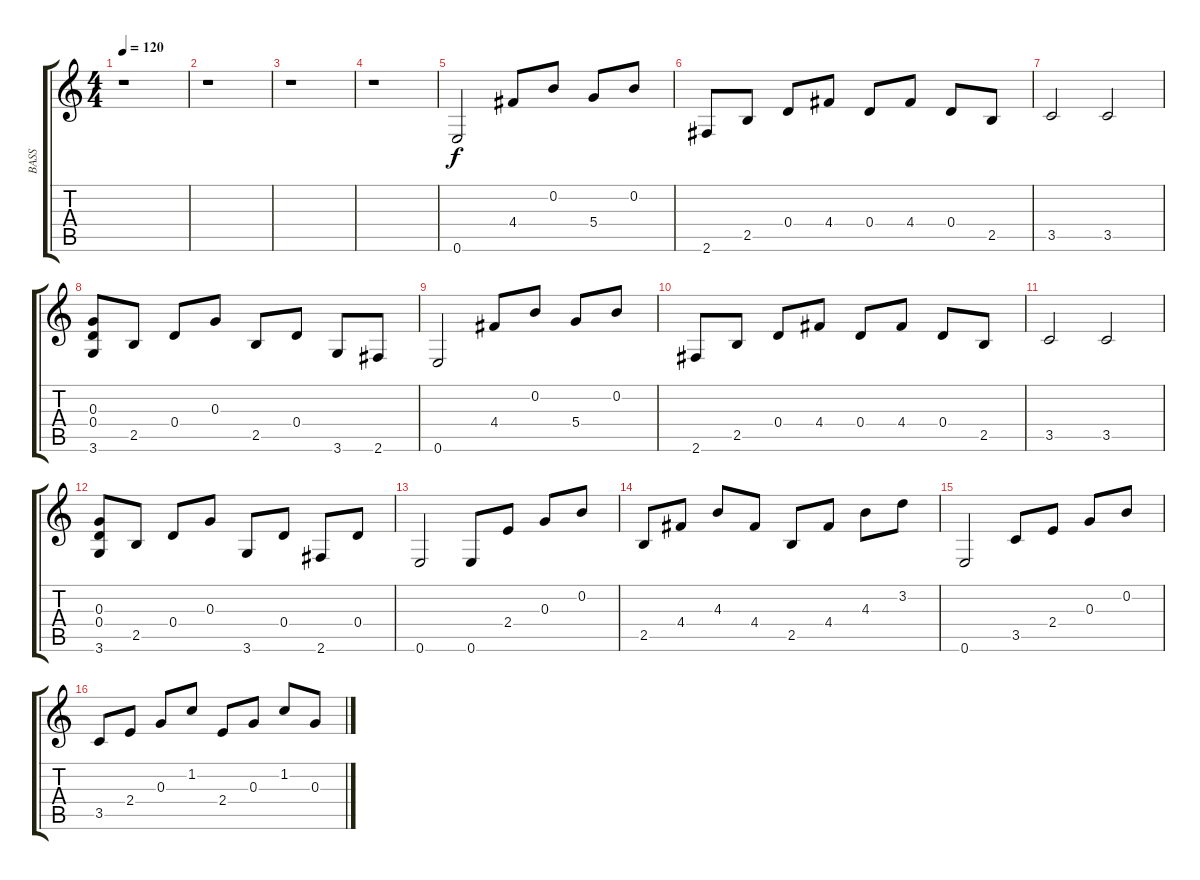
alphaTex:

\track ("BASS" "BASS") {instrument acousticguitarnylon}
\staff {score tabs}
\tuning (E4 B3 G3 D3 A2 E2) {hide}
\ts (4 4)
\tempo 120
\clef g2
\ks c
r.1{dy f instrument acousticguitarnylon} |
r.1 |
r.1 |
r.1 |
0.6.2 4.4.8 0.2.8 5.4.8 0.2.8 |
2.6.8 2.5.8 0.4.8 4.4.8 0.4.8 4.4.8 0.4.8 2.5.8 |
3.5.2 3.5.2 |
(0.3 0.4 3.6).8 2.5.8 0.4.8 0.3.8 2.5.8 0.4.8 3.6.8 2.6.8 |
0.6.2 4.4.8 0.2.8 5.4.8 0.2.8 |
2.6.8 2.5.8 0.4.8 4.4.8 0.4.8 4.4.8 0.4.8 2.5.8 |
3.5.2 3.5.2 |
(0.3 0.4 3.6).8 2.5.8 0.4.8 0.3.8 3.6.8 0.4.8 2.6.8 0.4.8 |
0.6.2 0.6.8 2.4.8 0.3.8 0.2.8 |
2.5.8 4.4.8 4.3.8 4.4.8 2.5.8 4.4.8 4.3.8 3.2.8 |
0.6.2 3.5.8 2.4.8 0.3.8 0.2.8 |
3.5.8 2.4.8 0.3.8 1.2.8 2.4.8 0.3.8 1.2.8 0.3.8
